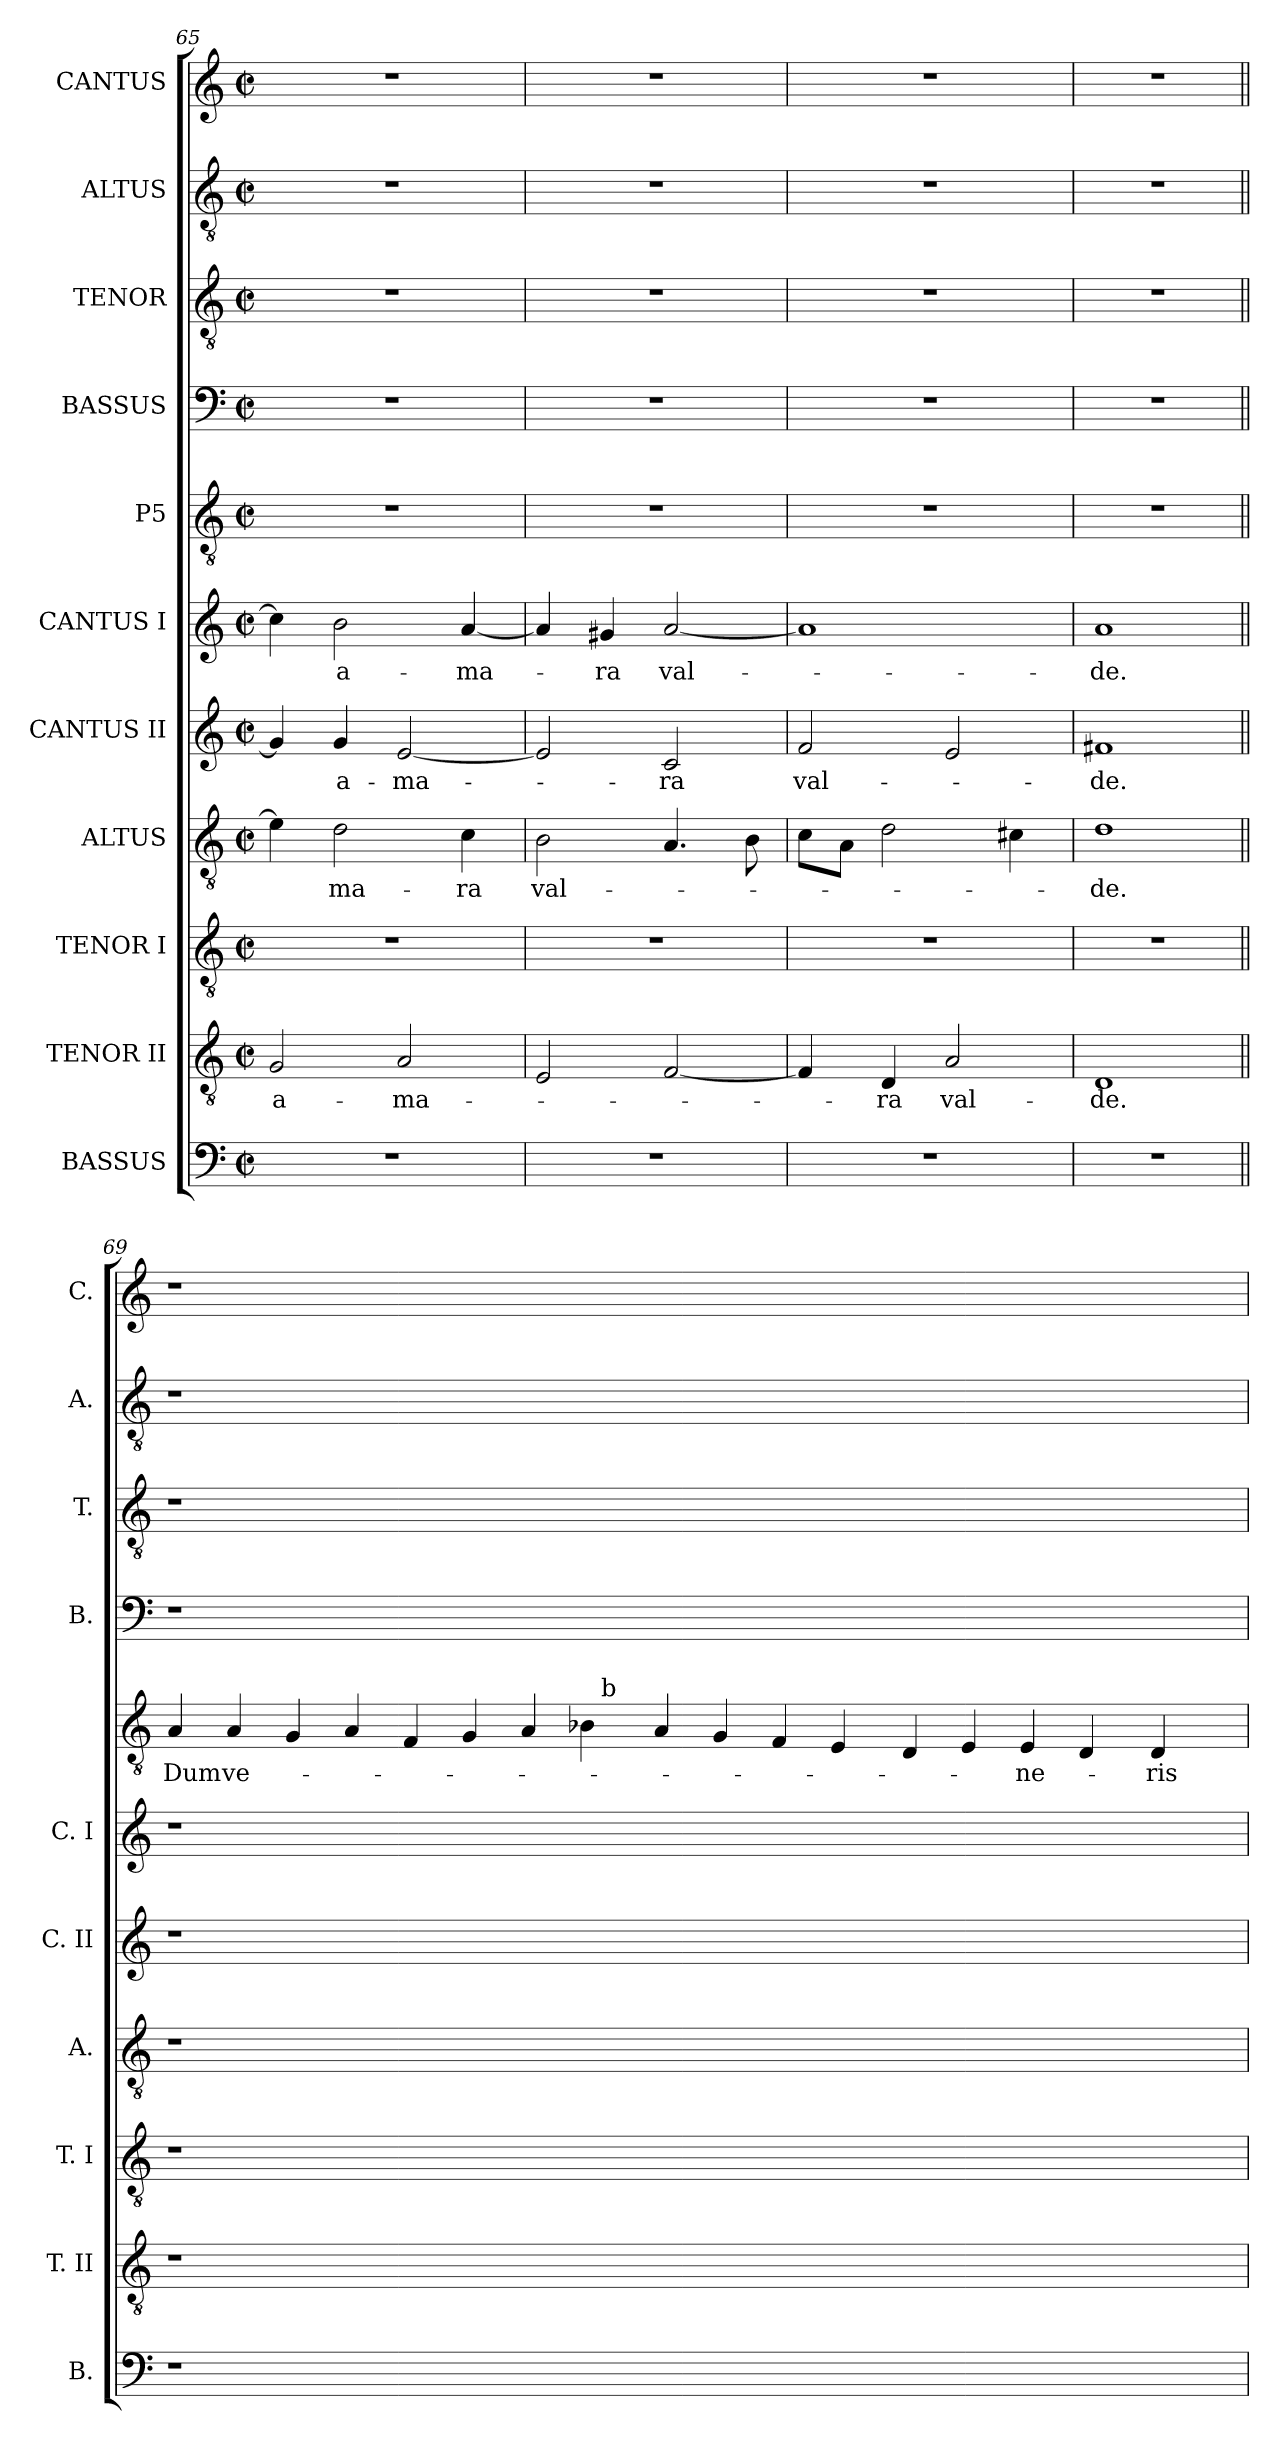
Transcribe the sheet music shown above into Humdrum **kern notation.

**kern	**kern	**text	**kern	**kern	**text	**kern	**text	**kern	**text	**kern	**text	**kern	**kern	**kern	**kern
*part11	*part10	*part10	*part9	*part8	*part8	*part7	*part7	*part6	*part6	*part5	*part5	*part4	*part3	*part2	*part1
*staff11	*staff10	*staff10	*staff9	*staff8	*staff8	*staff7	*staff7	*staff6	*staff6	*staff5	*staff5	*staff4	*staff3	*staff2	*staff1
*I"BASSUS	*I"TENOR II	*	*I"TENOR I	*I"ALTUS	*	*I"CANTUS II	*	*I"CANTUS I	*	*I"P5	*	*I"BASSUS	*I"TENOR	*I"ALTUS	*I"CANTUS
*I'B.	*I'T. II	*	*I'T. I	*I'A.	*	*I'C. II	*	*I'C. I	*	*	*	*I'B.	*I'T.	*I'A.	*I'C.
*clefF4	*clefGv2	*	*clefGv2	*clefGv2	*	*clefG2	*	*clefG2	*	*clefGv2	*	*clefF4	*clefGv2	*clefGv2	*clefG2
*	*ITrd7c12	*	*ITrd7c12	*ITrd7c12	*	*	*	*	*	*ITrd7c12	*	*	*ITrd7c12	*ITrd7c12	*
*k[]	*k[]	*	*k[]	*k[]	*	*k[]	*	*k[]	*	*k[]	*	*k[]	*k[]	*k[]	*k[]
*a:	*a:	*	*a:	*a:	*	*a:	*	*a:	*	*a:	*	*a:	*a:	*a:	*a:
*M2/2	*M2/2	*	*M2/2	*M2/2	*	*M2/2	*	*M2/2	*	*M2/2	*	*M2/2	*M2/2	*M2/2	*M2/2
*met(c|)	*met(c|)	*	*met(c|)	*met(c|)	*	*met(c|)	*	*met(c|)	*	*met(c|)	*	*met(c|)	*met(c|)	*met(c|)	*met(c|)
=65	=65	=65	=65	=65	=65	=65	=65	=65	=65	=65	=65	=65	=65	=65	=65
!	!	!LO:LY:b:color=#000000	!	!	!	!	!	!	!	!	!	!	!	!	!
1r	2GGi/	a-	1r	4Ei\]	.	4gi/]	.	4cci\]	.	1r	.	1r	1r	1r	1r
!	!	!	!	!	!LO:LY:b:color=#000000	!	!	!	!	!	!	!	!	!	!
!	!	!	!	!	!	!	!LO:LY:b:color=#000000	!	!	!	!	!	!	!	!
!	!	!	!	!	!	!	!	!	!LO:LY:b:color=#000000	!	!	!	!	!	!
.	.	.	.	2Di\	-ma-	4gi/	a-	2bi\	a-	.	.	.	.	.	.
!	!	!LO:LY:b:color=#000000	!	!	!	!	!	!	!	!	!	!	!	!	!
!	!	!	!	!	!	!	!LO:LY:b:color=#000000	!	!	!	!	!	!	!	!
.	2AAi/	-ma-	.	.	.	[2ei/	-ma-	.	.	.	.	.	.	.	.
!	!	!	!	!	!LO:LY:b:color=#000000	!	!	!	!	!	!	!	!	!	!
!	!	!	!	!	!	!	!	!	!LO:LY:b:color=#000000	!	!	!	!	!	!
.	.	.	.	4Ci\	-ra	.	.	[4ai/	-ma-	.	.	.	.	.	.
=66	=66	=66	=66	=66	=66	=66	=66	=66	=66	=66	=66	=66	=66	=66	=66
!	!	!	!	!	!LO:LY:b:color=#000000	!	!	!	!	!	!	!	!	!	!
1r	2EEi/	.	1r	2BBi\	val-	2ei/]	.	4ai/]	.	1r	.	1r	1r	1r	1r
!	!	!	!	!	!	!	!	!	!LO:LY:b:color=#000000	!	!	!	!	!	!
.	.	.	.	.	.	.	.	4g#Xi/	-ra	.	.	.	.	.	.
!	!	!	!	!	!	!	!LO:LY:b:color=#000000	!	!	!	!	!	!	!	!
!	!	!	!	!	!	!	!	!	!LO:LY:b:color=#000000	!	!	!	!	!	!
.	[2FFi/	.	.	4.AAi/	.	2ci/	-ra	[2ai/	val-	.	.	.	.	.	.
.	.	.	.	8BBi\	.	.	.	.	.	.	.	.	.	.	.
=67	=67	=67	=67	=67	=67	=67	=67	=67	=67	=67	=67	=67	=67	=67	=67
!	!	!	!	!	!	!	!LO:LY:b:color=#000000	!	!	!	!	!	!	!	!
1r	4FFi/]	.	1r	8Ci\L	.	2fi/	val-	1ai]	.	1r	.	1r	1r	1r	1r
.	.	.	.	8AAi\J	.	.	.	.	.	.	.	.	.	.	.
!	!	!LO:LY:b:color=#000000	!	!	!	!	!	!	!	!	!	!	!	!	!
.	4DDi/	-ra	.	2Di\	.	.	.	.	.	.	.	.	.	.	.
!	!	!LO:LY:b:color=#000000	!	!	!	!	!	!	!	!	!	!	!	!	!
.	2AAi/	val-	.	.	.	2ei/	.	.	.	.	.	.	.	.	.
.	.	.	.	4C#Xi\	.	.	.	.	.	.	.	.	.	.	.
=68	=68	=68	=68	=68	=68	=68	=68	=68	=68	=68	=68	=68	=68	=68	=68
!	!	!LO:LY:b:color=#000000	!	!	!	!	!	!	!	!	!	!	!	!	!
!	!	!	!	!	!LO:LY:b:color=#000000	!	!	!	!	!	!	!	!	!	!
!	!	!	!	!	!	!	!LO:LY:b:color=#000000	!	!	!	!	!	!	!	!
!	!	!	!	!	!	!	!	!	!LO:LY:b:color=#000000	!	!	!	!	!	!
1r	1DDi	-de.	1r	1Di	-de.	1f#Xi	-de.	1ai	-de.	1r	.	1r	1r	1r	1r
!!LO:LB:g=z
=69||	=69||	=69||	=69||	=69||	=69||	=69||	=69||	=69||	=69||	=69||	=69||	=69||	=69||	=69||	=69||
!LO:N:vis=1	!LO:N:vis=1	!	!LO:N:vis=1	!LO:N:vis=1	!	!LO:N:vis=1	!	!LO:N:vis=1	!	!	!	!	!	!	!
!	!	!	!	!	!	!	!	!	!	!	!LO:LY:b:color=#000000	!LO:N:vis=1	!LO:N:vis=1	!LO:N:vis=1	!LO:N:vis=1
*	*	*	*	*	*	*	*	*	*	*^	*	*	*	*	*
1r	1r	.	1r	1r	.	1r	.	1r	.	4AAi/	1ryy	Dum	1r	1r	1r	1r
!	!	!	!	!	!	!	!	!	!	!	!	!LO:LY:b:color=#000000	!	!	!	!
.	.	.	.	.	.	.	.	.	.	4AAi/	.	ve-	.	.	.	.
.	.	.	.	.	.	.	.	.	.	4GGi/	.	.	.	.	.	.
.	.	.	.	.	.	.	.	.	.	4AAi/	.	.	.	.	.	.
0ryy	0ryy	.	0ryy	0ryy	.	0ryy	.	0ryy	.	4FFi/	2ryy	.	0ryy	0ryy	0ryy	0ryy
.	.	.	.	.	.	.	.	.	.	4GGi/	.	.	.	.	.	.
.	.	.	.	.	.	.	.	.	.	4AAi/	4ryy	.	.	.	.	.
.	.	.	.	.	.	.	.	.	.	4BB-i\	32ryy	.	.	.	.	.
.	.	.	.	.	.	.	.	.	.	.	256ryy	.	.	.	.	.
!	!	!	!	!	!	!	!	!	!	!	!LO:TX:a:t=b	!	!	!	!	!
.	.	.	.	.	.	.	.	.	.	.	1ryy	.	.	.	.	.
.	.	.	.	.	.	.	.	.	.	4AAi/	.	.	.	.	.	.
.	.	.	.	.	.	.	.	.	.	4GGi/	.	.	.	.	.	.
.	.	.	.	.	.	.	.	.	.	4FFi/	.	.	.	.	.	.
.	.	.	.	.	.	.	.	.	.	4EEi/	.	.	.	.	.	.
.	.	.	.	.	.	.	.	.	.	.	1ryy	.	.	.	.	.
1ryy	1ryy	.	1ryy	1ryy	.	1ryy	.	1ryy	.	4DDi/	.	.	1ryy	1ryy	1ryy	1ryy
.	.	.	.	.	.	.	.	.	.	4EEi/	.	.	.	.	.	.
!	!	!	!	!	!	!	!	!	!	!	!	!LO:LY:b:color=#000000	!	!	!	!
.	.	.	.	.	.	.	.	.	.	4EEi/	.	-ne-	.	.	.	.
.	.	.	.	.	.	.	.	.	.	4DDi/	.	.	.	.	.	.
.	.	.	.	.	.	.	.	.	.	.	4ryy	.	.	.	.	.
!	!	!	!	!	!	!	!	!	!	!	!	!LO:LY:b:color=#000000	!	!	!	!
4ryy	4ryy	.	4ryy	4ryy	.	4ryy	.	4ryy	.	4DDi/	.	-ris	4ryy	4ryy	4ryy	4ryy
.	.	.	.	.	.	.	.	.	.	.	8ryy	.	.	.	.	.
.	.	.	.	.	.	.	.	.	.	.	16ryy	.	.	.	.	.
.	.	.	.	.	.	.	.	.	.	.	64..ryy	.	.	.	.	.
*	*	*	*	*	*	*	*	*	*	*v	*v	*	*	*	*	*
=	=	=	=	=	=	=	=	=	=	=	=	=	=	=	=
*-	*-	*-	*-	*-	*-	*-	*-	*-	*-	*-	*-	*-	*-	*-	*-
